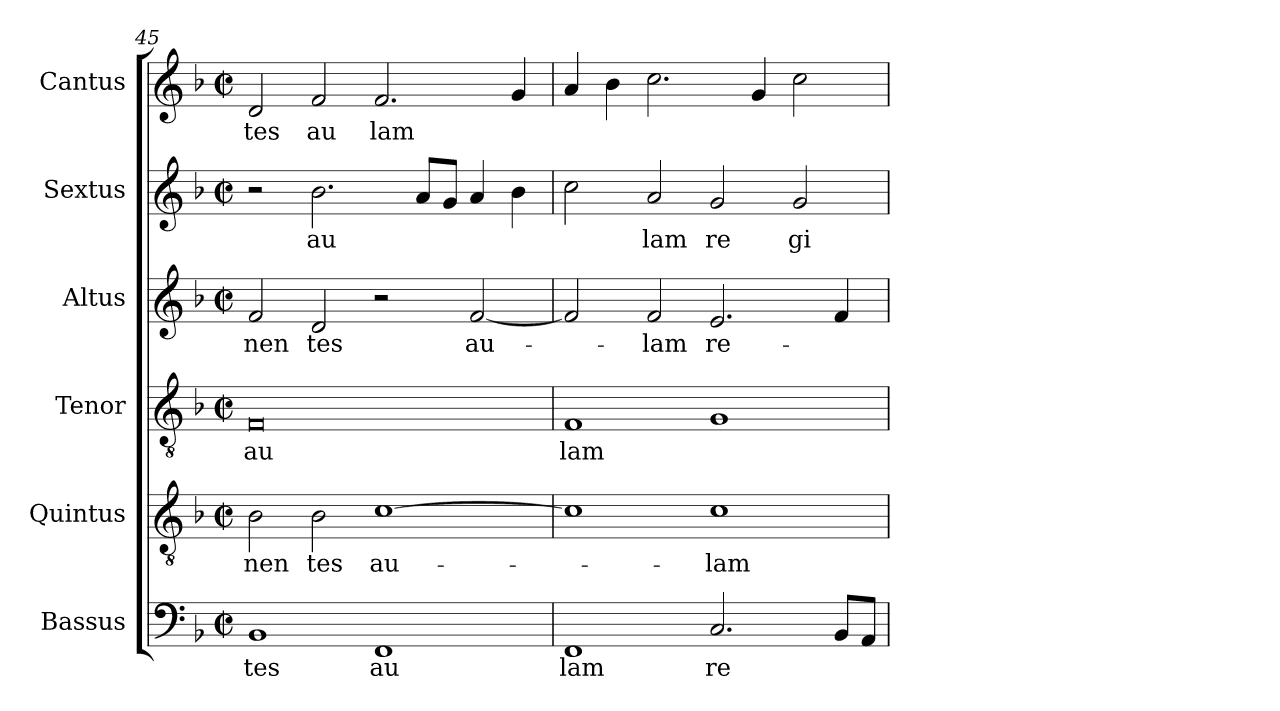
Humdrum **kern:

**kern	**text	**kern	**text	**kern	**text	**kern	**text	**kern	**text	**kern	**text
*part6	*part6	*part5	*part5	*part4	*part4	*part3	*part3	*part2	*part2	*part1	*part1
*staff6	*staff6	*staff5	*staff5	*staff4	*staff4	*staff3	*staff3	*staff2	*staff2	*staff1	*staff1
*I"Bassus	*	*I"Quintus	*	*I"Tenor	*	*I"Altus	*	*I"Sextus	*	*I"Cantus	*
!!LO:LB:g=z
*clefF4	*	*clefGv2	*	*clefGv2	*	*clefG2	*	*clefG2	*	*clefG2	*
*k[b-]	*	*k[b-]	*	*k[b-]	*	*k[b-]	*	*k[b-]	*	*k[b-]	*
*F:	*	*F:	*	*F:	*	*F:	*	*F:	*	*F:	*
*M2/2	*	*M2/2	*	*M2/2	*	*M2/2	*	*M2/2	*	*M2/2	*
*met(c|)	*	*met(c|)	*	*met(c|)	*	*met(c|)	*	*met(c|)	*	*met(c|)	*
=45	=45	=45	=45	=45	=45	=45	=45	=45	=45	=45	=45
!	!LO:LY:b:cj	!	!LO:LY:b:cj	!	!LO:LY:b:cj	!	!LO:LY:b:cj	!	!	!	!LO:LY:b:cj
1BB-	tes	2B-\	nen	0F	au	2f/	nen	2r	.	2d/	tes
!	!	!	!LO:LY:b:cj	!	!	!	!LO:LY:b:cj	!	!LO:LY:b:cj	!	!LO:LY:b:cj
.	.	2B-\	tes	.	.	2d/	tes	2.b-\	au	2f/	au
!	!LO:LY:b:cj	!	!LO:LY:b:cj	!	!	!	!	!	!	!	!LO:LY:b
1FF	au	[>1c	au-	.	.	2r	.	.	.	2.f/	lam
.	.	.	.	.	.	.	.	8a/L	.	.	.
.	.	.	.	.	.	.	.	8g/J	.	.	.
!	!	!	!	!	!	!	!LO:LY:b:cj	!	!	!	!
.	.	.	.	.	.	[<2f/	au-	4a/	.	.	.
.	.	.	.	.	.	.	.	4b-\	.	4g/	.
=46	=46	=46	=46	=46	=46	=46	=46	=46	=46	=46	=46
!	!LO:LY:b:cj	!	!	!	!LO:LY:b	!	!	!	!	!	!
1FF	lam	1c]	.	1F	lam	2f/]	.	2cc\	.	4a/	.
.	.	.	.	.	.	.	.	.	.	4b-\	.
!	!	!	!	!	!	!	!LO:LY:b:cj	!	!LO:LY:b:cj	!	!
.	.	.	.	.	.	2f/	-lam	2a/	lam	2.cc\	.
!	!LO:LY:b:cj	!	!LO:LY:b:cj	!	!	!	!LO:LY:b:cj	!	!LO:LY:b:cj	!	!
2.C/	re	1c	-lam	1G	.	2.e/	re-	2g/	re	.	.
.	.	.	.	.	.	.	.	.	.	4g/	.
!	!	!	!	!	!	!	!	!	!LO:LY:b:cj	!	!
.	.	.	.	.	.	.	.	2g/	gi	2cc\	.
8BB-/L	.	.	.	.	.	4f/	.	.	.	.	.
8AA/J	.	.	.	.	.	.	.	.	.	.	.
=	=	=	=	=	=	=	=	=	=	=	=
*-	*-	*-	*-	*-	*-	*-	*-	*-	*-	*-	*-
